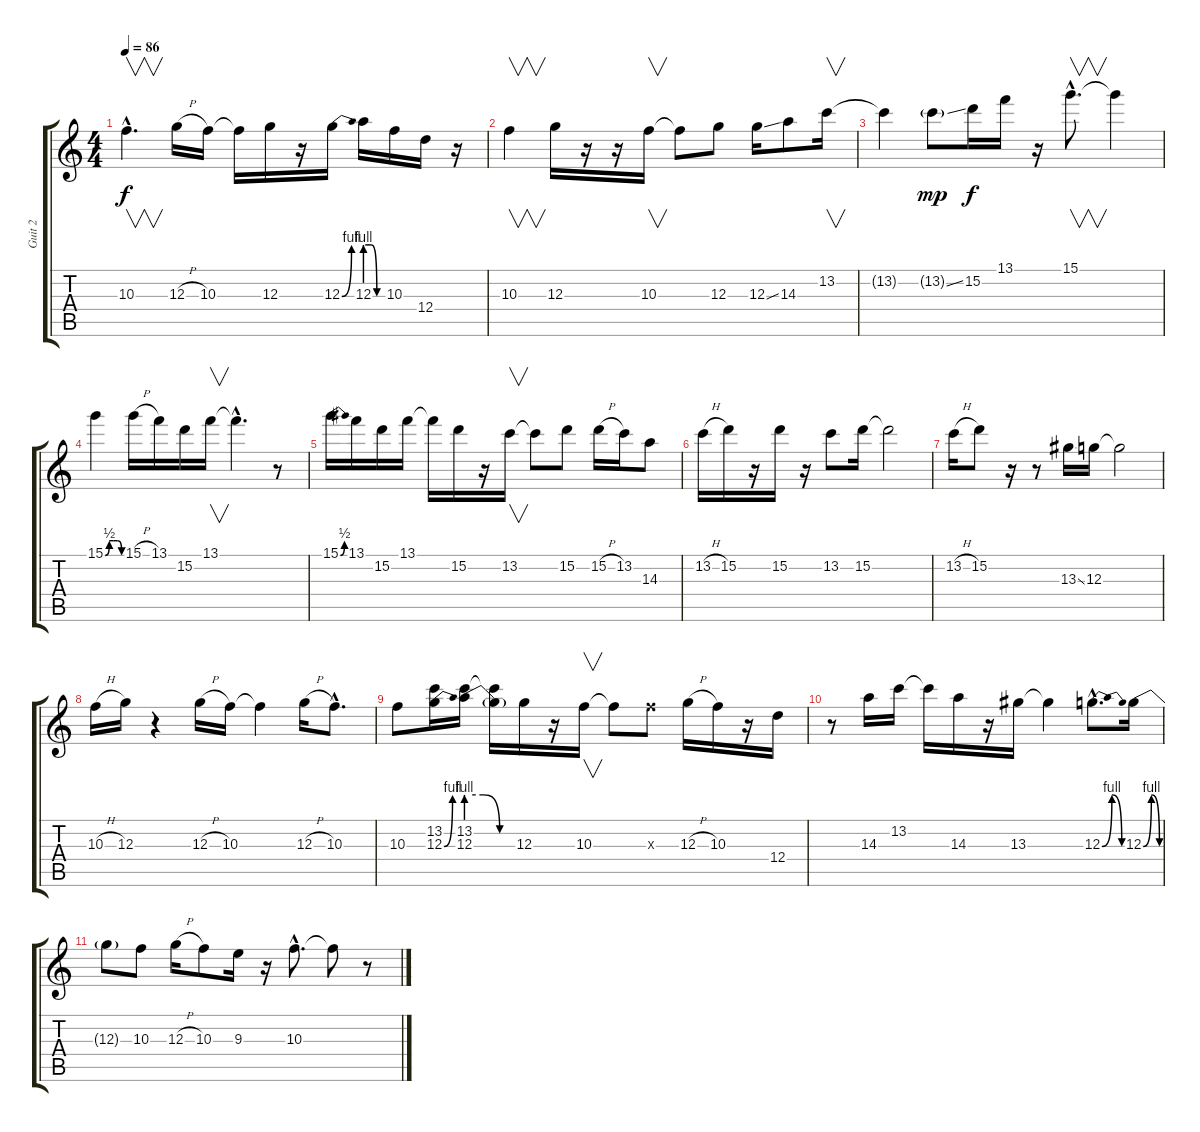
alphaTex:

\track ("Guit 2" "Guit 2") {instrument acousticguitarnylon}
\staff {score tabs}
\tuning (E4 B3 G3 D3 A2 E2) {hide}
\ts (4 4)
\tempo 86
\clef g2
\ks c
10.3{hac}.4{v d dy f} 12.3{h}.16 10.3.16 10.3{t}.16 12.3.16 r.16 12.3{be (bend 0 0 60 4)}.16 12.3{be (custom 0 4 20 4 40 0 60 0)}.16 10.3.16 12.4.16 r.16 |
10.3.4{v} 12.3.16 r.16 r.16 10.3.16{v} 10.3{t}.8 12.3.8 12.3{ss}.16 14.3.8 13.2.16{v} |
13.2{t}.4 13.2{ss g}.8{dy mp} 15.2.16{dy f} 13.1.16 r.16 15.1{hac}.8{v d} 15.1{t}.4 |
15.1{be (custom 0 0 15 2 30 2 45 2 60 0)}.4 15.1{h}.16 13.1.16 15.2.16 13.1.16{v} 13.1{hac t}.4{d} r.8 |
15.1{be (bend 0 0 60 2)}.16 13.1.16 15.2.16 13.1.16 13.1{t}.16 15.2.16 r.16 13.2.16{v} 13.2{t}.8 15.2.8 15.2{h}.16 13.2.16 14.3.8 |
13.2{h}.16 15.2.16 r.16 15.2.16 r.16 13.2.8 15.2.16 15.2{t}.2 |
13.2{h}.16 15.2.8 r.16 r.8 13.3{ss}.16 12.3.16 12.3{t}.2 |
10.3{h}.16 12.3.16 r.4 12.3{h}.16 10.3.16 10.3{t}.4 12.3{h}.16 10.3{hac}.8{d} |
10.3.8 (13.2 12.3{be (bend 0 0 60 4)}).16 (13.2 12.3{be (custom 0 4 20 4 40 0 60 0)}).16 (13.2{t} 12.3{t}).16 12.3.16 r.16 10.3.16{v} 10.3{t}.8 10.3{x}.8 12.3{h}.16 10.3.16 r.16 12.4.16 |
r.8 14.3.16 13.2.16 13.2{t}.16 14.3.16 r.16 13.3.16 13.3{t}.4 12.3{be (bendrelease 0 0 30 4 30 4 60 0) hac}.8{d} 12.3{be (bendrelease 0 0 30 4 30 4 60 0)}.16 |
12.3{t}.8 10.3.8 12.3{h}.16 10.3.8 9.3.16 r.16 10.3{hac}.8{d} 10.3{t}.8 r.8
